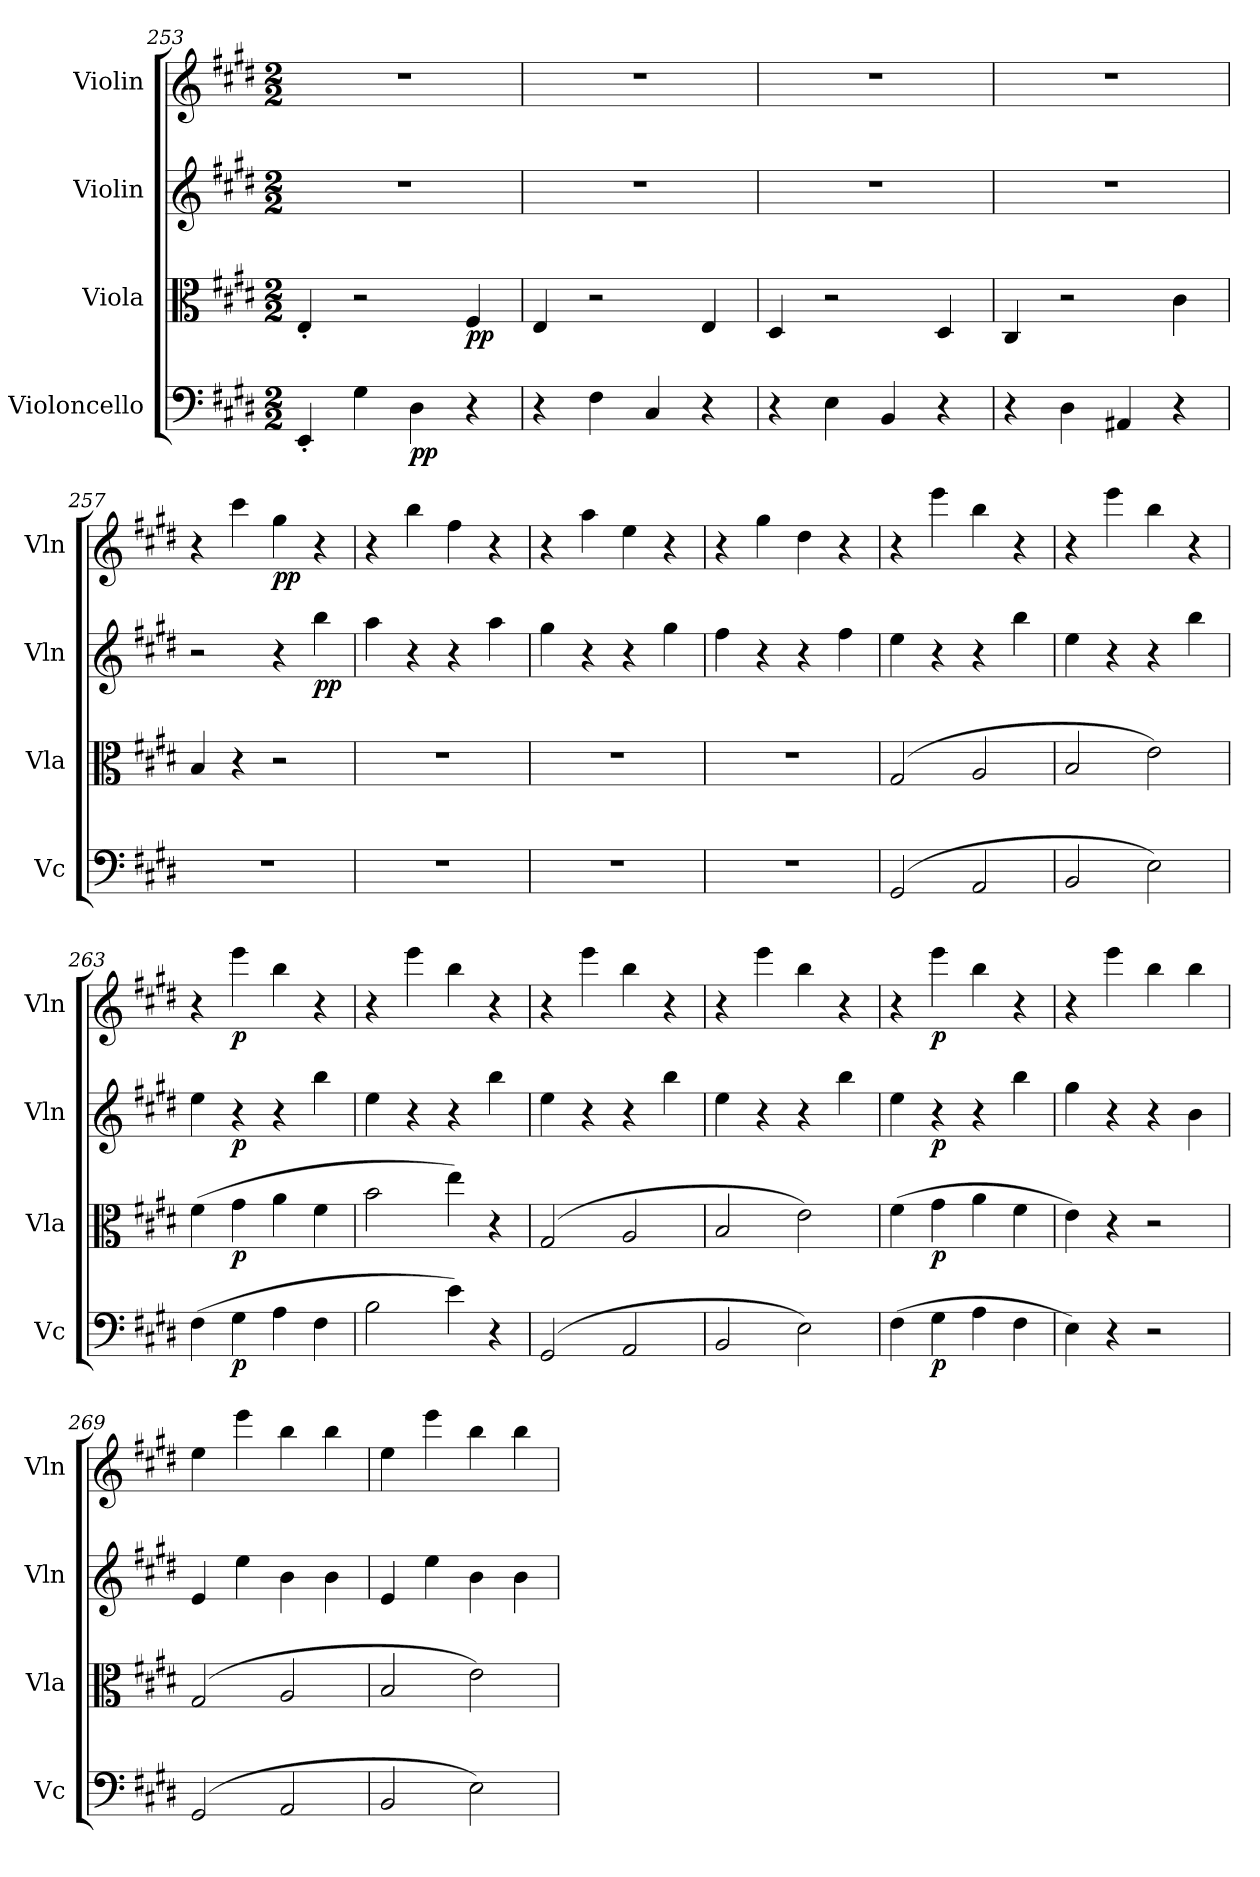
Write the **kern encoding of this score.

**kern	**dynam	**kern	**dynam	**kern	**dynam	**kern	**dynam
*part4	*part4	*part3	*part3	*part2	*part2	*part1	*part1
*staff4	*staff4	*staff3	*staff3	*staff2	*staff2	*staff1	*staff1
*I"Violoncello	*	*I"Viola	*	*I"Violin	*	*I"Violin	*
*I'Vc	*	*I'Vla	*	*I'Vln	*	*I'Vln	*
*clefF4	*	*clefC3	*	*clefG2	*	*clefG2	*
*k[f#c#g#d#]	*	*k[f#c#g#d#]	*	*k[f#c#g#d#]	*	*k[f#c#g#d#]	*
*M2/2	*	*M2/2	*	*M2/2	*	*M2/2	*
=253	=253	=253	=253	=253	=253	=253	=253
4EE'/	.	4E'/	.	1r	.	1r	.
4G#\	.	2r	.	.	.	.	.
4D#\	pp	.	.	.	.	.	.
4r	.	4F#/	pp	.	.	.	.
=254	=254	=254	=254	=254	=254	=254	=254
4r	.	4E/	.	1r	.	1r	.
4F#\	.	2r	.	.	.	.	.
4C#/	.	.	.	.	.	.	.
4r	.	4E/	.	.	.	.	.
=255	=255	=255	=255	=255	=255	=255	=255
4r	.	4D#/	.	1r	.	1r	.
4E\	.	2r	.	.	.	.	.
4BB/	.	.	.	.	.	.	.
4r	.	4D#/	.	.	.	.	.
=256	=256	=256	=256	=256	=256	=256	=256
4r	.	4C#/	.	1r	.	1r	.
4D#\	.	2r	.	.	.	.	.
4AA#X/	.	.	.	.	.	.	.
4r	.	4c#\	.	.	.	.	.
=257	=257	=257	=257	=257	=257	=257	=257
1r	.	4B/	.	2r	.	4r	.
.	.	4r	.	.	.	4ccc#\	.
.	.	2r	.	4r	.	4gg#\	pp
.	.	.	.	4bb\	pp	4r	.
=258	=258	=258	=258	=258	=258	=258	=258
1r	.	1r	.	4aa\	.	4r	.
.	.	.	.	4r	.	4bb\	.
.	.	.	.	4r	.	4ff#\	.
.	.	.	.	4aa\	.	4r	.
=259	=259	=259	=259	=259	=259	=259	=259
1r	.	1r	.	4gg#\	.	4r	.
.	.	.	.	4r	.	4aa\	.
.	.	.	.	4r	.	4ee\	.
.	.	.	.	4gg#\	.	4r	.
=260	=260	=260	=260	=260	=260	=260	=260
1r	.	1r	.	4ff#\	.	4r	.
.	.	.	.	4r	.	4gg#\	.
.	.	.	.	4r	.	4dd#\	.
.	.	.	.	4ff#\	.	4r	.
=261	=261	=261	=261	=261	=261	=261	=261
(2GG#/	.	(2G#/	.	4ee\	.	4r	.
.	.	.	.	4r	.	4eee\	.
2AA/	.	2A/	.	4r	.	4bb\	.
.	.	.	.	4bb\	.	4r	.
=262	=262	=262	=262	=262	=262	=262	=262
2BB/	.	2B/	.	4ee\	.	4r	.
.	.	.	.	4r	.	4eee\	.
2E\)	.	2e\)	.	4r	.	4bb\	.
.	.	.	.	4bb\	.	4r	.
=263	=263	=263	=263	=263	=263	=263	=263
(4F#\	.	(4f#\	.	4ee\	.	4r	.
4G#\	p	4g#\	p	4r	p	4eee\	p
4A\	.	4a\	.	4r	.	4bb\	.
4F#\	.	4f#\	.	4bb\	.	4r	.
=264	=264	=264	=264	=264	=264	=264	=264
2B\	.	2b\	.	4ee\	.	4r	.
.	.	.	.	4r	.	4eee\	.
4e\)	.	4ee\)	.	4r	.	4bb\	.
4r	.	4r	.	4bb\	.	4r	.
=265	=265	=265	=265	=265	=265	=265	=265
(2GG#/	.	(2G#/	.	4ee\	.	4r	.
.	.	.	.	4r	.	4eee\	.
2AA/	.	2A/	.	4r	.	4bb\	.
.	.	.	.	4bb\	.	4r	.
=266	=266	=266	=266	=266	=266	=266	=266
2BB/	.	2B/	.	4ee\	.	4r	.
.	.	.	.	4r	.	4eee\	.
2E\)	.	2e\)	.	4r	.	4bb\	.
.	.	.	.	4bb\	.	4r	.
=267	=267	=267	=267	=267	=267	=267	=267
(4F#\	.	(4f#\	.	4ee\	.	4r	.
4G#\	p	4g#\	p	4r	p	4eee\	p
4A\	.	4a\	.	4r	.	4bb\	.
4F#\	.	4f#\	.	4bb\	.	4r	.
=268	=268	=268	=268	=268	=268	=268	=268
4E\)	.	4e\)	.	4gg#\	.	4r	.
4r	.	4r	.	4r	.	4eee\	.
2r	.	2r	.	4r	.	4bb\	.
.	.	.	.	4b\	.	4bb\	.
=269	=269	=269	=269	=269	=269	=269	=269
(2GG#/	.	(2G#/	.	4e/	.	4ee\	.
.	.	.	.	4ee\	.	4eee\	.
2AA/	.	2A/	.	4b\	.	4bb\	.
.	.	.	.	4b\	.	4bb\	.
=270	=270	=270	=270	=270	=270	=270	=270
2BB/	.	2B/	.	4e/	.	4ee\	.
.	.	.	.	4ee\	.	4eee\	.
2E\)	.	2e\)	.	4b\	.	4bb\	.
.	.	.	.	4b\	.	4bb\	.
=	=	=	=	=	=	=	=
*-	*-	*-	*-	*-	*-	*-	*-
